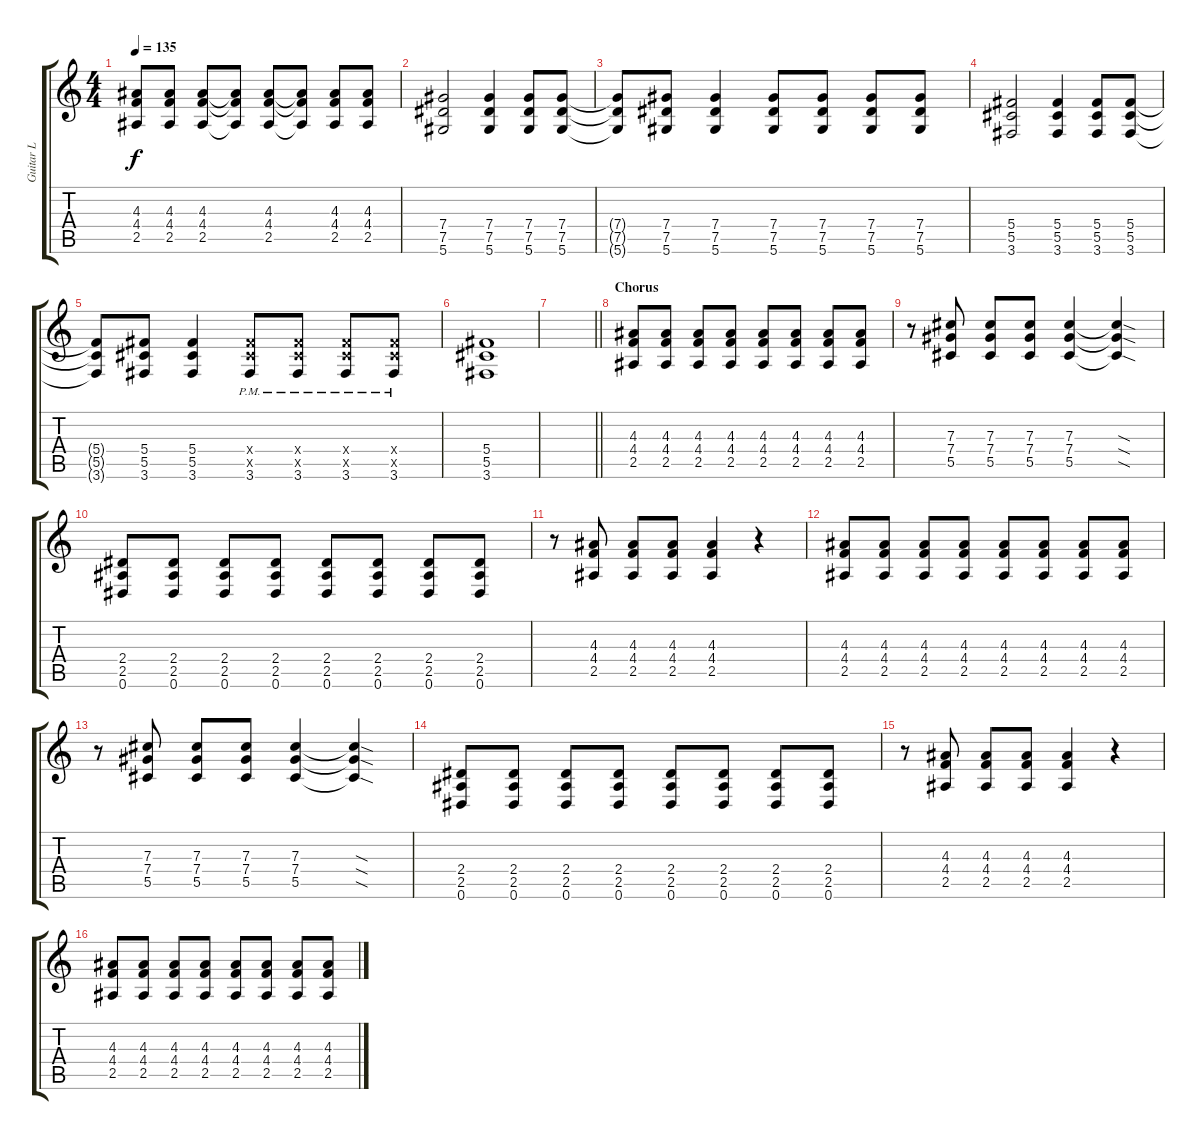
\track ("Guitar L" "Guitar L") {instrument distortionguitar}
\staff {score tabs}
\tuning (Eb4 Bb3 Gb3 Db3 Ab2 Eb2) {hide}
\ts (4 4)
\tempo 135
\clef g2
\ks c
(4.3{t} 4.4{t} 2.5{t}).8{dy f} (4.3 4.4 2.5).8 (4.3 4.4 2.5).8 (4.3{t} 4.4{t} 2.5{t}).8 (4.3 4.4 2.5).8 (4.3{t} 4.4{t} 2.5{t}).8 (4.3 4.4 2.5).8 (4.3 4.4 2.5).8 |
(7.4 7.5 5.6).2 (7.4 7.5 5.6).4 (7.4 7.5 5.6).8 (7.4 7.5 5.6).8 |
(7.4{t} 7.5{t} 5.6{t}).8 (7.4 7.5 5.6).8 (7.4 7.5 5.6).4 (7.4 7.5 5.6).8 (7.4 7.5 5.6).8 (7.4 7.5 5.6).8 (7.4 7.5 5.6).8 |
(5.4 5.5 3.6).2 (5.4 5.5 3.6).4 (5.4 5.5 3.6).8 (5.4 5.5 3.6).8 |
(5.4{t} 5.5{t} 3.6{t}).8 (5.4 5.5 3.6).8 (5.4 5.5 3.6).4 (5.4{x} 5.5{x} 3.6{pm}).8 (5.4{x} 5.5{x} 3.6{pm}).8 (5.4{x} 5.5{x} 3.6{pm}).8 (5.4{x} 5.5{x} 3.6{pm}).8 |
(5.4 5.5 3.6).1 |
\barLineRight lightlight
|
\section ("" "Chorus")
(4.3 4.4 2.5).8 (4.3 4.4 2.5).8 (4.3 4.4 2.5).8 (4.3 4.4 2.5).8 (4.3 4.4 2.5).8 (4.3 4.4 2.5).8 (4.3 4.4 2.5).8 (4.3 4.4 2.5).8 |
r.8 (7.3 7.4 5.5).8 (7.3 7.4 5.5).8 (7.3 7.4 5.5).8 (7.3 7.4 5.5).4 (7.3{sod t} 7.4{sod t} 5.5{sod t}).4 |
(2.4 2.5 0.6).8 (2.4 2.5 0.6).8 (2.4 2.5 0.6).8 (2.4 2.5 0.6).8 (2.4 2.5 0.6).8 (2.4 2.5 0.6).8 (2.4 2.5 0.6).8 (2.4 2.5 0.6).8 |
r.8 (4.3 4.4 2.5).8 (4.3 4.4 2.5).8 (4.3 4.4 2.5).8 (4.3 4.4 2.5).4 r.4 |
(4.3 4.4 2.5).8 (4.3 4.4 2.5).8 (4.3 4.4 2.5).8 (4.3 4.4 2.5).8 (4.3 4.4 2.5).8 (4.3 4.4 2.5).8 (4.3 4.4 2.5).8 (4.3 4.4 2.5).8 |
r.8 (7.3 7.4 5.5).8 (7.3 7.4 5.5).8 (7.3 7.4 5.5).8 (7.3 7.4 5.5).4 (7.3{sod t} 7.4{sod t} 5.5{sod t}).4 |
(2.4 2.5 0.6).8 (2.4 2.5 0.6).8 (2.4 2.5 0.6).8 (2.4 2.5 0.6).8 (2.4 2.5 0.6).8 (2.4 2.5 0.6).8 (2.4 2.5 0.6).8 (2.4 2.5 0.6).8 |
r.8 (4.3 4.4 2.5).8 (4.3 4.4 2.5).8 (4.3 4.4 2.5).8 (4.3 4.4 2.5).4 r.4 |
(4.3 4.4 2.5).8 (4.3 4.4 2.5).8 (4.3 4.4 2.5).8 (4.3 4.4 2.5).8 (4.3 4.4 2.5).8 (4.3 4.4 2.5).8 (4.3 4.4 2.5).8 (4.3 4.4 2.5).8
